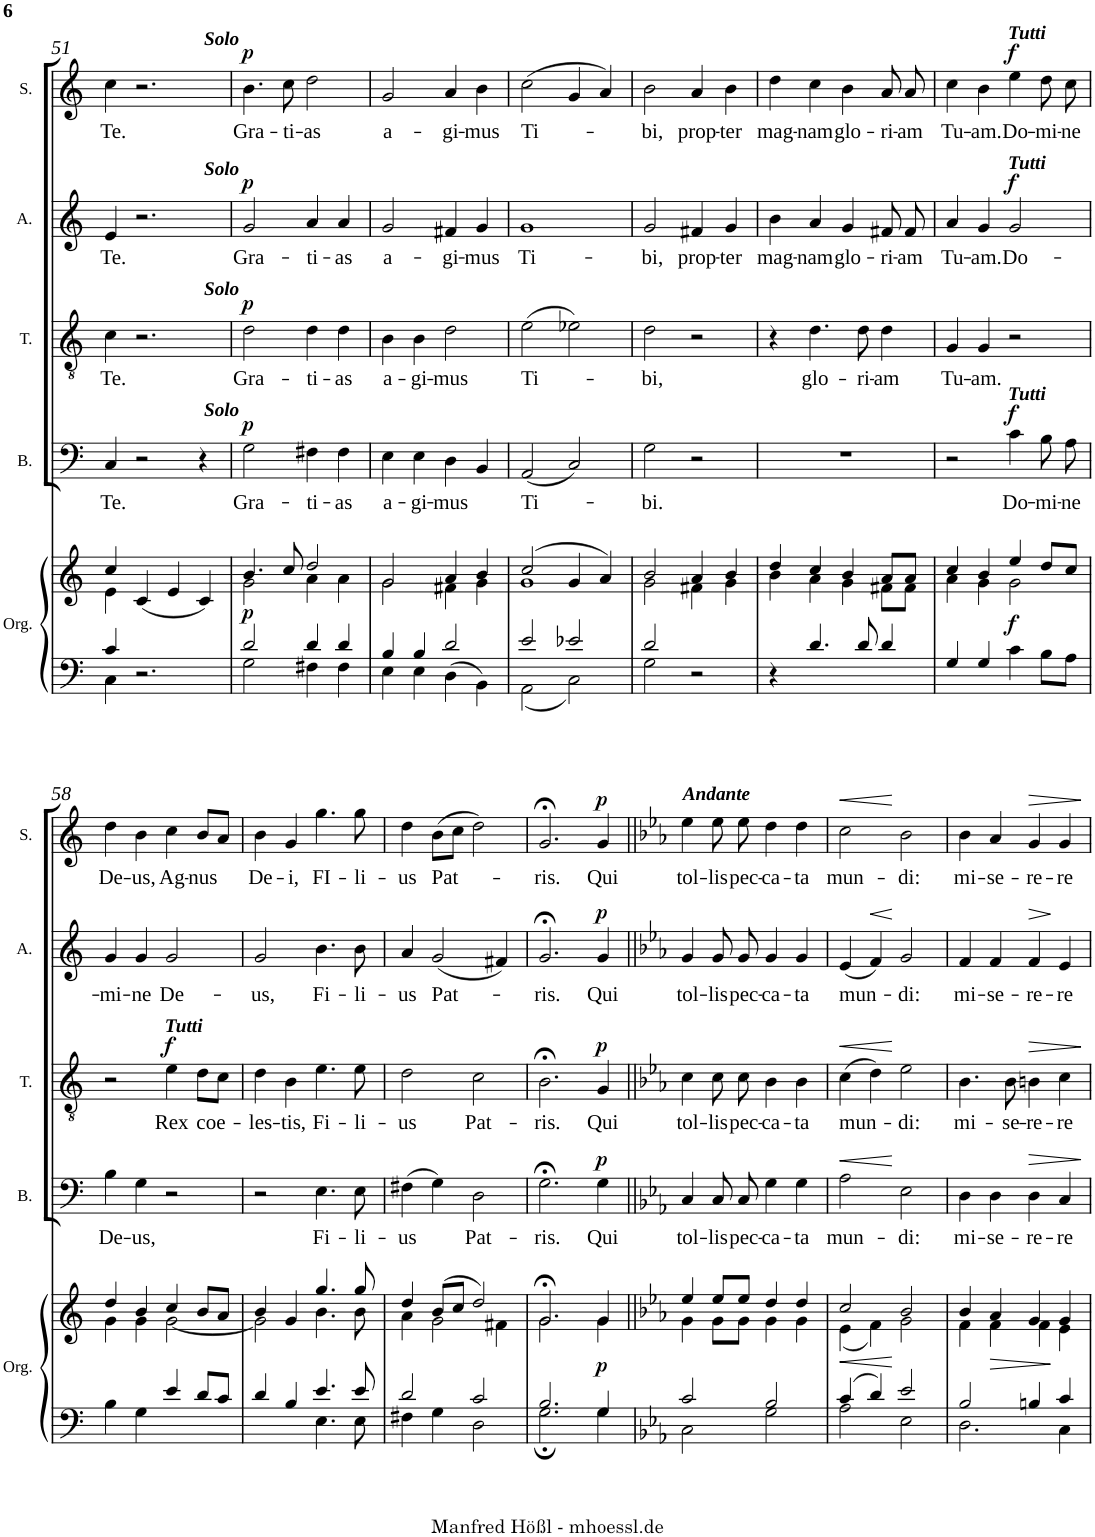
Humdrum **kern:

**kern	**kern	**dynam	**kern	**text	**dynam	**kern	**text	**dynam	**kern	**text	**dynam	**kern	**text	**dynam
*part5	*part5	*part5	*part4	*part4	*part4	*part3	*part3	*part3	*part2	*part2	*part2	*part1	*part1	*part1
*staff6	*staff5	*staff5/6	*staff4	*staff4	*staff4	*staff3	*staff3	*staff3	*staff2	*staff2	*staff2	*staff1	*staff1	*staff1
*I"Organ	*	*	*I"Bass	*	*	*I"Tenor	*	*	*I"Alto	*	*	*I"Soprano	*	*
*I'Org.	*	*	*I'B.	*	*	*I'T.	*	*	*I'A.	*	*	*I'S.	*	*
!!LO:PB:g=z
*clefF4	*clefG2	*	*clefF4	*	*	*clefGv2	*	*	*clefG2	*	*	*clefG2	*	*
*k[]	*k[]	*	*k[]	*	*	*k[]	*	*	*k[]	*	*	*k[]	*	*
*M4/4	*M4/4	*	*M4/4	*	*	*M4/4	*	*	*M4/4	*	*	*M4/4	*	*
*met(c)	*met(c)	*	*met(c)	*	*	*met(c)	*	*	*met(c)	*	*	*met(c)	*	*
=51	=51	=51	=51	=51	=51	=51	=51	=51	=51	=51	=51	=51	=51	=51
*^	*^	*	*	*	*	*	*	*	*	*	*	*	*	*
!	!	!	!	!	!	!LO:LY:b	!	!	!LO:LY:b	!	!	!LO:LY:b	!	!	!LO:LY:b	!
4c/	4C\	4cc/	4e\	.	4C/	Te.	.	4c\	Te.	.	4e/	Te.	.	4cc\	Te.	.
2.r	2.ryy	(<4c/	2.ryy	.	2r	.	.	2.r	.	.	2.r	.	.	2.r	.	.
.	.	4e/	.	.	.	.	.	.	.	.	.	.	.	.	.	.
.	.	4c/)	.	.	4r	.	.	.	.	.	.	.	.	.	.	.
=52	=52	=52	=52	=52	=52	=52	=52	=52	=52	=52	=52	=52	=52	=52	=52	=52
!	!	!	!	!	!	!	!	!	!	!	!	!	!	!LO:TX:a:Bi:t=Solo	!	!
!	!	!	!	!	!	!	!	!	!	!	!LO:TX:a:Bi:t=Solo	!	!	!	!	!
!	!	!	!	!	!	!	!	!LO:TX:a:Bi:t=Solo	!	!	!	!	!	!	!	!
!	!	!	!	!	!LO:TX:a:Bi:t=Solo	!	!	!	!	!	!	!	!	!	!	!
!	!	!	!	!LO:DY:b	!	!LO:LY:b	!LO:DY:a	!	!LO:LY:b	!LO:DY:a	!	!LO:LY:b	!LO:DY:a	!	!LO:LY:b	!LO:DY:a
2d/	2G\	4.b/	2g\	p	2G\	Gra-	p	2d\	Gra-	p	2g/	Gra-	p	4.b\	Gra-	p
!	!	!	!	!	!	!	!	!	!	!	!	!	!	!	!LO:LY:b	!
.	.	8cc/	.	.	.	.	.	.	.	.	.	.	.	8cc\	-ti-	.
!	!	!	!	!	!	!LO:LY:b	!	!	!LO:LY:b	!	!	!LO:LY:b	!	!	!LO:LY:b	!
4d/	4F#X\	2dd/	4a\	.	4F#X\	-ti-	.	4d\	-ti-	.	4a/	-ti-	.	2dd\	-as	.
!	!	!	!	!	!	!LO:LY:b	!	!	!LO:LY:b	!	!	!LO:LY:b	!	!	!	!
4d/	4F#\	.	4a\	.	4F#\	-as	.	4d\	-as	.	4a/	-as	.	.	.	.
=53	=53	=53	=53	=53	=53	=53	=53	=53	=53	=53	=53	=53	=53	=53	=53	=53
!	!	!	!	!	!	!LO:LY:b	!	!	!LO:LY:b	!	!	!LO:LY:b	!	!	!LO:LY:b	!
4B/	4E\	2g/	2g\	.	4E\	a-	.	4B\	a-	.	2g/	a-	.	2g/	a-	.
!	!	!	!	!	!	!LO:LY:b	!	!	!LO:LY:b	!	!	!	!	!	!	!
4B/	4E\	.	.	.	4E\	-gi-	.	4B\	-gi-	.	.	.	.	.	.	.
!	!	!	!	!	!	!LO:LY:b	!	!	!LO:LY:b	!	!	!LO:LY:b	!	!	!LO:LY:b	!
2d/	4D\	4a/	4f#X\	.	4D\	-mus	.	2d\	-mus	.	4f#X/	-gi-	.	4a/	-gi-	.
!	!	!	!	!	!	!	!	!	!	!	!	!LO:LY:b	!	!	!LO:LY:b	!
.	4BB\	4b/	4g\	.	4BB/	.	.	.	.	.	4g/	-mus	.	4b\	-mus	.
=54	=54	=54	=54	=54	=54	=54	=54	=54	=54	=54	=54	=54	=54	=54	=54	=54
!	!	!	!	!	!	!LO:LY:b	!	!	!LO:LY:b	!	!	!LO:LY:b	!	!	!LO:LY:b	!
2e/	2AA\	(2cc/	1g	.	(<2AA/	Ti-	.	(>2e\	Ti-	.	1g	Ti-	.	(>2cc\	Ti-	.
2e-X/	2C\	4g/	.	.	2C/)	.	.	2e-X\)	.	.	.	.	.	4g/	.	.
.	.	4a/)	.	.	.	.	.	.	.	.	.	.	.	4a/)	.	.
=55	=55	=55	=55	=55	=55	=55	=55	=55	=55	=55	=55	=55	=55	=55	=55	=55
!	!	!	!	!	!	!LO:LY:b	!	!	!LO:LY:b	!	!	!LO:LY:b	!	!	!LO:LY:b	!
2d/	2G\	2b/	2g\	.	2G\	-bi.	.	2d\	-bi,	.	2g/	-bi,	.	2b\	-bi,	.
!	!	!	!	!	!	!	!	!	!	!	!	!LO:LY:b	!	!	!LO:LY:b	!
2r	2ryy	4a/	4f#X\	.	2r	.	.	2r	.	.	4f#X/	prop-	.	4a/	prop-	.
!	!	!	!	!	!	!	!	!	!	!	!	!LO:LY:b	!	!	!LO:LY:b	!
.	.	4b/	4g\	.	.	.	.	.	.	.	4g/	-ter	.	4b\	-ter	.
*v	*v	*	*	*	*	*	*	*	*	*	*	*	*	*	*	*
=56	=56	=56	=56	=56	=56	=56	=56	=56	=56	=56	=56	=56	=56	=56	=56
!	!	!	!	!	!	!	!	!	!	!	!LO:LY:b	!	!	!LO:LY:b	!
4r	4dd/	4b\	.	1r	.	.	4r	.	.	4b\	mag-	.	4dd\	mag-	.
!	!	!	!	!	!	!	!	!LO:LY:b	!	!	!LO:LY:b	!	!	!LO:LY:b	!
4.d/	4cc/	4a\	.	.	.	.	4.d\	glo-	.	4a/	-nam	.	4cc\	-nam	.
!	!	!	!	!	!	!	!	!	!	!	!LO:LY:b	!	!	!LO:LY:b	!
.	4b/	4g\	.	.	.	.	.	.	.	4g/	glo-	.	4b\	glo-	.
!	!	!	!	!	!	!	!	!LO:LY:b	!	!	!	!	!	!	!
8d/	.	.	.	.	.	.	8d\	-ri-	.	.	.	.	.	.	.
!	!	!	!	!	!	!	!	!LO:LY:b	!	!	!LO:LY:b	!	!	!LO:LY:b	!
4d/	8a/L	8f#X\L	.	.	.	.	4d\	-am	.	8f#X/L	-ri-	.	8a/	-ri-	.
!	!	!	!	!	!	!	!	!	!	!	!LO:LY:b	!	!	!LO:LY:b	!
.	8a/J	8f#\J	.	.	.	.	.	.	.	8f#/J	-am	.	8a/	-am	.
=57	=57	=57	=57	=57	=57	=57	=57	=57	=57	=57	=57	=57	=57	=57	=57
!	!	!	!	!	!	!	!	!LO:LY:b	!	!	!LO:LY:b	!	!	!LO:LY:b	!
4G/	4cc/	4a\	.	2r	.	.	4G/	Tu-	.	4a/	Tu-	.	4cc\	Tu-	.
!	!	!	!	!	!	!	!	!LO:LY:b	!	!	!LO:LY:b	!	!	!LO:LY:b	!
4G/	4b/	4g\	.	.	.	.	4G/	-am.	.	4g/	-am.	.	4b\	-am.	.
!	!	!	!	!	!	!	!	!	!	!	!	!	!LO:TX:a:Bi:t=Tutti	!	!
!	!	!	!	!	!	!	!	!	!	!LO:TX:a:Bi:t=Tutti	!	!	!	!	!
!	!	!	!	!LO:TX:a:Bi:t=Tutti	!	!	!	!	!	!	!	!	!	!	!
!	!	!	!LO:DY:b	!	!LO:LY:b	!LO:DY:a	!	!	!	!	!LO:LY:b	!LO:DY:a	!	!LO:LY:b	!LO:DY:a
4c\	4ee/	2g\	f	4c\	Do-	f	2r	.	.	2g/	Do-	f	4ee\	Do-	f
!	!	!	!	!	!LO:LY:b	!	!	!	!	!	!	!	!	!LO:LY:b	!
8B\L	8dd/L	.	.	8B\L	-mi-	.	.	.	.	.	.	.	8dd\	-mi-	.
!	!	!	!	!	!LO:LY:b	!	!	!	!	!	!	!	!	!LO:LY:b	!
8A\J	8cc/J	.	.	8A\J	-ne	.	.	.	.	.	.	.	8cc\	-ne	.
!!LO:LB:g=z
=58	=58	=58	=58	=58	=58	=58	=58	=58	=58	=58	=58	=58	=58	=58	=58
!	!	!	!	!	!LO:LY:b	!	!	!	!	!	!LO:LY:b	!	!	!LO:LY:b	!
4B\	4dd/	4g\	.	4B\	De-	.	2r	.	.	4g/	-mi-	.	4dd\	De-	.
!	!	!	!	!	!LO:LY:b	!	!	!	!	!	!LO:LY:b	!	!	!LO:LY:b	!
4G\	4b/	4g\	.	4G\	-us,	.	.	.	.	4g/	-ne	.	4b\	-us,	.
!	!	!	!	!	!	!	!LO:TX:a:Bi:t=Tutti	!	!	!	!	!	!	!	!
!	!	!	!	!	!	!	!	!LO:LY:b	!LO:DY:a	!	!LO:LY:b	!	!	!LO:LY:b	!
4e/	4cc/	[<2g\	.	2r	.	.	4e\	Rex	f	2g/	De-	.	4cc\	Ag-	.
!	!	!	!	!	!	!	!	!LO:LY:b	!	!	!	!	!	!LO:LY:b	!
8d/L	8b/L	.	.	.	.	.	8d\L	coe-	.	.	.	.	8b/L	-nus	.
8c/J	8a/J	.	.	.	.	.	8c\J	.	.	.	.	.	8a/J	.	.
=59	=59	=59	=59	=59	=59	=59	=59	=59	=59	=59	=59	=59	=59	=59	=59
*^	*	*	*	*	*	*	*	*	*	*	*	*	*	*	*
!	!	!	!	!	!	!	!	!	!LO:LY:b	!	!	!LO:LY:b	!	!	!LO:LY:b	!
4d/	2ryy	4b/	2g\]	.	2r	.	.	4d\	-les-	.	2g/	-us,	.	4b\	De-	.
!	!	!	!	!	!	!	!	!	!LO:LY:b	!	!	!	!	!	!LO:LY:b	!
4B/	.	4g/	.	.	.	.	.	4B\	-tis,	.	.	.	.	4g/	-i,	.
!	!	!	!	!	!	!LO:LY:b	!	!	!LO:LY:b	!	!	!LO:LY:b	!	!	!LO:LY:b	!
4.e/	4.E\	4.gg/	4.b\	.	4.E\	Fi-	.	4.e\	Fi-	.	4.b\	Fi-	.	4.gg\	FI-	.
!	!	!	!	!	!	!LO:LY:b	!	!	!LO:LY:b	!	!	!LO:LY:b	!	!	!LO:LY:b	!
8e/	8E\	8gg/	8b\	.	8E\	-li-	.	8e\	-li-	.	8b\	-li-	.	8gg\	-li-	.
=60	=60	=60	=60	=60	=60	=60	=60	=60	=60	=60	=60	=60	=60	=60	=60	=60
!	!	!	!	!	!	!LO:LY:b	!	!	!LO:LY:b	!	!	!LO:LY:b	!	!	!LO:LY:b	!
2d/	4F#X\	4dd/	4a\	.	(>4F#X\	-us	.	2d\	-us	.	4a/	-us	.	4dd\	-us	.
!	!	!	!	!	!	!	!	!	!	!	!	!LO:LY:b	!	!	!LO:LY:b	!
.	4G\	(>8b/L	2g\	.	4G\)	.	.	.	.	.	(<2g/	Pat-	.	(>8b\L	Pat-	.
.	.	8cc/J	.	.	.	.	.	.	.	.	.	.	.	8cc\J	.	.
!	!	!	!	!	!	!LO:LY:b	!	!	!LO:LY:b	!	!	!	!	!	!	!
2c/	2D\	2dd/)	.	.	2D\	Pat-	.	2c\	Pat-	.	.	.	.	2dd\)	.	.
.	.	.	4f#X\	.	.	.	.	.	.	.	4f#X/)	.	.	.	.	.
=61	=61	=61	=61	=61	=61	=61	=61	=61	=61	=61	=61	=61	=61	=61	=61	=61
!	!	!	!	!	!	!LO:LY:b	!	!	!LO:LY:b	!	!	!LO:LY:b	!	!	!LO:LY:b	!
2.B;/	2.G\	2.g;</	2.g\	.	2.G;<\	-ris.	.	2.B;<\	-ris.	.	2.g;</	-ris.	.	2.g;</	-ris.	.
!	!	!	!	!LO:DY:b	!	!LO:LY:b	!LO:DY:a	!	!LO:LY:b	!LO:DY:a	!	!LO:LY:b	!LO:DY:a	!	!LO:LY:b	!LO:DY:a
4G/	4G\	4g/	4g\	p	4G\	Qui	p	4G/	Qui	p	4g/	Qui	p	4g/	Qui	p
=62||	=62||	=62||	=62||	=62||	=62||	=62||	=62||	=62||	=62||	=62||	=62||	=62||	=62||	=62||	=62||	=62||
*k[b-e-a-]	*	*k[b-e-a-]	*	*	*k[b-e-a-]	*	*	*k[b-e-a-]	*	*	*k[b-e-a-]	*	*	*k[b-e-a-]	*	*
*E-:	*	*E-:	*	*	*E-:	*	*	*E-:	*	*	*E-:	*	*	*E-:	*	*
!	!	!	!	!	!	!	!	!	!	!	!	!	!	!LO:TX:a:Bi:t=Andante	!	!
!	!	!	!	!	!	!LO:LY:b	!	!	!LO:LY:b	!	!	!LO:LY:b	!	!	!LO:LY:b	!
2c/	2C\	4ee-/	4g\	.	4C/	tol-	.	4c\	tol-	.	4g/	tol-	.	4ee-\	tol-	.
!	!	!	!	!	!	!LO:LY:b	!	!	!LO:LY:b	!	!	!LO:LY:b	!	!	!LO:LY:b	!
.	.	8ee-/L	8g\L	.	8C/L	-lis	.	8c\	-lis	.	8g/L	-lis	.	8ee-\	-lis	.
!	!	!	!	!	!	!LO:LY:b	!	!	!LO:LY:b	!	!	!LO:LY:b	!	!	!LO:LY:b	!
.	.	8ee-/J	8g\J	.	8C/J	pec-	.	8c\	pec-	.	8g/J	pec-	.	8ee-\	pec-	.
!	!	!	!	!	!	!LO:LY:b	!	!	!LO:LY:b	!	!	!LO:LY:b	!	!	!LO:LY:b	!
2B-/	2G\	4dd/	4g\	.	4G\	-ca-	.	4B-\	-ca-	.	4g/	-ca-	.	4dd\	-ca-	.
!	!	!	!	!	!	!LO:LY:b	!	!	!LO:LY:b	!	!	!LO:LY:b	!	!	!LO:LY:b	!
.	.	4dd/	4g\	.	4G\	-ta	.	4B-\	-ta	.	4g/	-ta	.	4dd\	-ta	.
=63	=63	=63	=63	=63	=63	=63	=63	=63	=63	=63	=63	=63	=63	=63	=63	=63
!	!	!	!	!LO:HP:b	!	!LO:LY:b	!LO:HP:b	!	!LO:LY:b	!LO:HP:b	!	!LO:LY:b	!	!	!LO:LY:b	!LO:HP:b
4c/	2A-\	2cc/	(<4e-\	<	2A-\	mun-	<	(>4c\	mun-	<	(<4e-/	mun-	.	2cc\	mun-	<
!	!	!	!	!	!	!	!	!	!	!	!	!	!LO:HP:b	!	!	!
4d/	.	.	4f\)	.	.	.	.	4d\)	.	.	4f/)	.	<	.	.	.
!	!	!	!	!	!	!LO:LY:b	!	!	!LO:LY:b	!	!	!LO:LY:b	!	!	!LO:LY:b	!
2e-/	2E-\	2b-/	2g\	.	2E-\	-di:	.	2e-\	-di:	.	2g/	-di:	.	2b-\	-di:	.
=64	=64	=64	=64	=64	=64	=64	=64	=64	=64	=64	=64	=64	=64	=64	=64	=64
!	!	!	!	!	!	!LO:LY:b	!	!	!LO:LY:b	!	!	!LO:LY:b	!	!	!LO:LY:b	!
2B-/	2.D\	4b-/	4f\	.	4D\	mi-	.	4.B-\	mi-	.	4f/	mi-	.	4b-\	mi-	.
!	!	!	!	!	!	!LO:LY:b	!	!	!	!	!	!LO:LY:b	!	!	!LO:LY:b	!
.	.	4a-/	4f\	.	4D\	-se-	.	.	.	.	4f/	-se-	.	4a-/	-se-	.
!	!	!	!	!	!	!	!	!	!LO:LY:b	!	!	!	!	!	!	!
.	.	.	.	.	.	.	.	8B-\	-se-	.	.	.	.	.	.	.
!	!	!	!	!	!	!LO:LY:b	!	!	!LO:LY:b	!	!	!LO:LY:b	!	!	!LO:LY:b	!
4Bn/	.	4g/	4f\	.	4D\	-re-	.	4Bn\	-re-	.	4f/	-re-	.	4g/	-re-	.
!	!	!	!	!	!	!LO:LY:b	!	!	!LO:LY:b	!	!	!LO:LY:b	!	!	!LO:LY:b	!
4c/	4C\	4g/	4e-\	[	4C/	-re	.	4c\	-re	.	4e-/	-re	[	4g/	-re	.
*v	*v	*	*	*	*	*	*	*	*	*	*	*	*	*	*	*
*	*v	*v	*	*	*	*	*	*	*	*	*	*	*	*	*
.	.	.	.	.	[	.	.	[	.	.	.	.	.	[
=	=	=	=	=	=	=	=	=	=	=	=	=	=	=
*-	*-	*-	*-	*-	*-	*-	*-	*-	*-	*-	*-	*-	*-	*-
